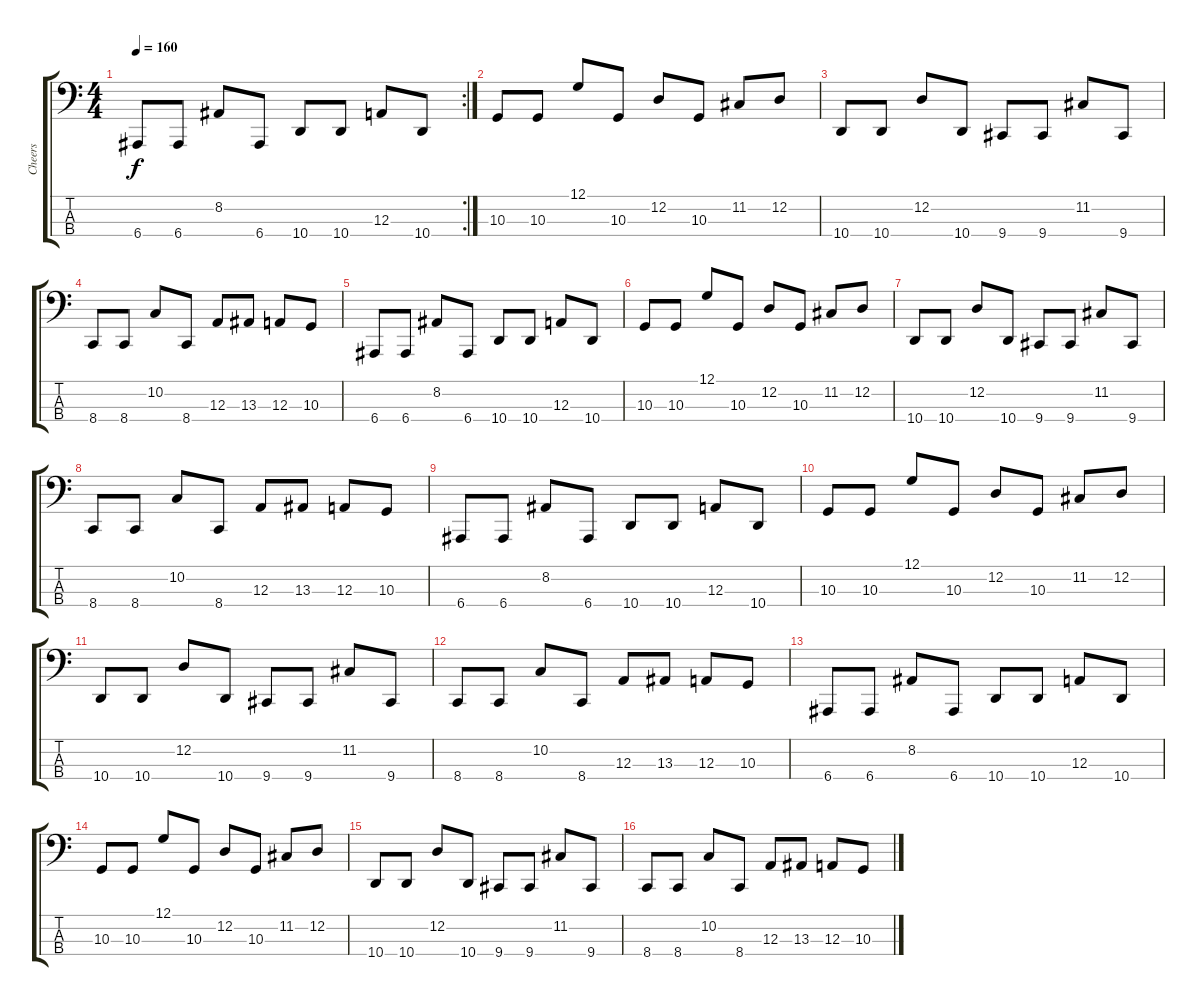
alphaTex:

\track ("Cheers" "Cheers") {instrument lead2sawtooth}
\staff {score tabs}
\tuning (G2 D2 A1 E1) {hide}
\rc 2
\ts (4 4)
\tempo 160
\clef f4
\ks c
6.4.8{dy f} 6.4.8 8.2.8 6.4.8 10.4.8 10.4.8 12.3.8 10.4.8 |
10.3.8 10.3.8 12.1.8 10.3.8 12.2.8 10.3.8 11.2.8 12.2.8 |
10.4.8 10.4.8 12.2.8 10.4.8 9.4.8 9.4.8 11.2.8 9.4.8 |
8.4.8 8.4.8 10.2.8 8.4.8 12.3.8 13.3.8 12.3.8 10.3.8 |
6.4.8 6.4.8 8.2.8 6.4.8 10.4.8 10.4.8 12.3.8 10.4.8 |
10.3.8 10.3.8 12.1.8 10.3.8 12.2.8 10.3.8 11.2.8 12.2.8 |
10.4.8 10.4.8 12.2.8 10.4.8 9.4.8 9.4.8 11.2.8 9.4.8 |
8.4.8 8.4.8 10.2.8 8.4.8 12.3.8 13.3.8 12.3.8 10.3.8 |
6.4.8 6.4.8 8.2.8 6.4.8 10.4.8 10.4.8 12.3.8 10.4.8 |
10.3.8 10.3.8 12.1.8 10.3.8 12.2.8 10.3.8 11.2.8 12.2.8 |
10.4.8 10.4.8 12.2.8 10.4.8 9.4.8 9.4.8 11.2.8 9.4.8 |
8.4.8 8.4.8 10.2.8 8.4.8 12.3.8 13.3.8 12.3.8 10.3.8 |
6.4.8 6.4.8 8.2.8 6.4.8 10.4.8 10.4.8 12.3.8 10.4.8 |
10.3.8 10.3.8 12.1.8 10.3.8 12.2.8 10.3.8 11.2.8 12.2.8 |
10.4.8 10.4.8 12.2.8 10.4.8 9.4.8 9.4.8 11.2.8 9.4.8 |
8.4.8 8.4.8 10.2.8 8.4.8 12.3.8 13.3.8 12.3.8 10.3.8
